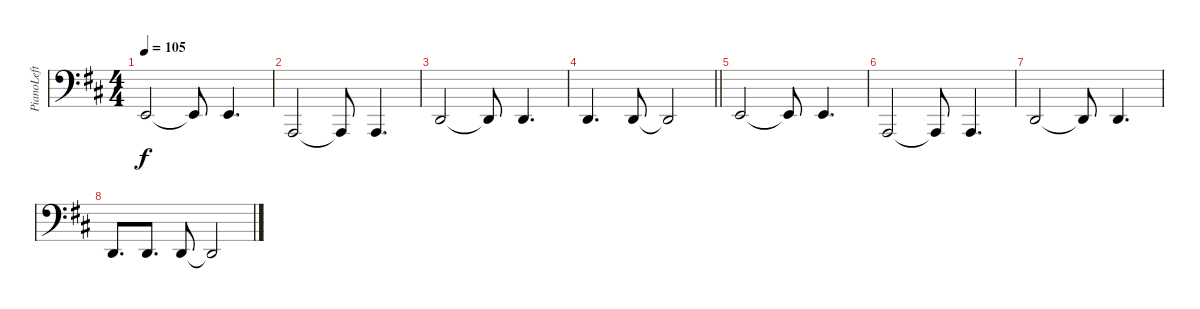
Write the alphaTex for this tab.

\track ("PianoLeft" "PianoLeft") {instrument acousticgrandpiano}
\staff {score}
\tuning (G2 D2 A1 E1) {hide}
\ts (4 4)
\tempo 105
\clef f4
\ks d
2.2.2{dy f} 2.2{t}.8 2.2.4{d} |
0.3.2 0.3{t}.8 0.3.4{d} |
0.2.2 0.2{t}.8 0.2.4{d} |
\barLineRight lightlight
0.2.4{d} 0.2.8 0.2{t}.2 |
2.2.2 2.2{t}.8 2.2.4{d} |
0.3.2 0.3{t}.8 0.3.4{d} |
0.2.2 0.2{t}.8 0.2.4{d} |
0.2.8{d} 0.2.8{d} 0.2.8 0.2{t}.2
